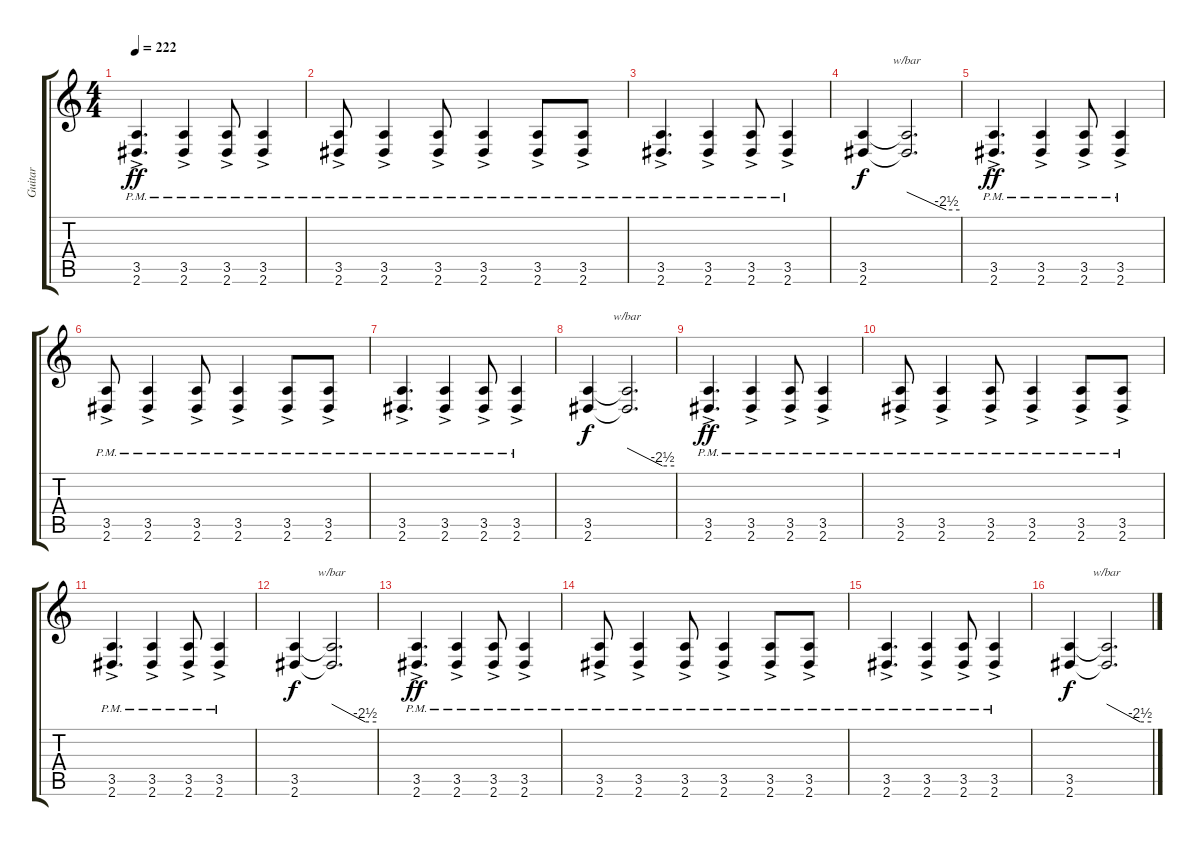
\track ("Guitar" "Guitar") {instrument distortionguitar}
\staff {score tabs}
\tuning (Db4 Ab3 E3 B2 Gb2 Db2) {hide}
\ts (4 4)
\tempo 222
\clef g2
\ks c
(3.5{ac pm} 2.6{ac pm}).4{d dy ff} (3.5{ac pm} 2.6{ac pm}).4 (3.5{ac pm} 2.6{ac pm}).8 (3.5{ac pm} 2.6{ac pm}).4 |
(3.5{ac pm} 2.6{ac pm}).8 (3.5{ac pm} 2.6{ac pm}).4 (3.5{ac pm} 2.6{ac pm}).8 (3.5{ac pm} 2.6{ac pm}).4 (3.5{ac pm} 2.6{ac pm}).8 (3.5{ac pm} 2.6{ac pm}).8 |
(3.5{ac pm} 2.6{ac pm}).4{d} (3.5{ac pm} 2.6{ac pm}).4 (3.5{ac pm} 2.6{ac pm}).8 (3.5{ac pm} 2.6{ac pm}).4 |
(3.5 2.6).4{dy f} (3.5{t} 2.6{t}).2{d tbe (custom default 0 0 45 -10 60 -10)} |
(3.5{ac pm} 2.6{ac pm}).4{d dy ff} (3.5{ac pm} 2.6{ac pm}).4 (3.5{ac pm} 2.6{ac pm}).8 (3.5{ac pm} 2.6{ac pm}).4 |
(3.5{ac pm} 2.6{ac pm}).8 (3.5{ac pm} 2.6{ac pm}).4 (3.5{ac pm} 2.6{ac pm}).8 (3.5{ac pm} 2.6{ac pm}).4 (3.5{ac pm} 2.6{ac pm}).8 (3.5{ac pm} 2.6{ac pm}).8 |
(3.5{ac pm} 2.6{ac pm}).4{d} (3.5{ac pm} 2.6{ac pm}).4 (3.5{ac pm} 2.6{ac pm}).8 (3.5{ac pm} 2.6{ac pm}).4 |
(3.5 2.6).4{dy f} (3.5{t} 2.6{t}).2{d tbe (custom default 0 0 45 -10 60 -10)} |
(3.5{ac pm} 2.6{ac pm}).4{d dy ff} (3.5{ac pm} 2.6{ac pm}).4 (3.5{ac pm} 2.6{ac pm}).8 (3.5{ac pm} 2.6{ac pm}).4 |
(3.5{ac pm} 2.6{ac pm}).8 (3.5{ac pm} 2.6{ac pm}).4 (3.5{ac pm} 2.6{ac pm}).8 (3.5{ac pm} 2.6{ac pm}).4 (3.5{ac pm} 2.6{ac pm}).8 (3.5{ac pm} 2.6{ac pm}).8 |
(3.5{ac pm} 2.6{ac pm}).4{d} (3.5{ac pm} 2.6{ac pm}).4 (3.5{ac pm} 2.6{ac pm}).8 (3.5{ac pm} 2.6{ac pm}).4 |
(3.5 2.6).4{dy f} (3.5{t} 2.6{t}).2{d tbe (custom default 0 0 45 -10 60 -10)} |
(3.5{ac pm} 2.6{ac pm}).4{d dy ff} (3.5{ac pm} 2.6{ac pm}).4 (3.5{ac pm} 2.6{ac pm}).8 (3.5{ac pm} 2.6{ac pm}).4 |
(3.5{ac pm} 2.6{ac pm}).8 (3.5{ac pm} 2.6{ac pm}).4 (3.5{ac pm} 2.6{ac pm}).8 (3.5{ac pm} 2.6{ac pm}).4 (3.5{ac pm} 2.6{ac pm}).8 (3.5{ac pm} 2.6{ac pm}).8 |
(3.5{ac pm} 2.6{ac pm}).4{d} (3.5{ac pm} 2.6{ac pm}).4 (3.5{ac pm} 2.6{ac pm}).8 (3.5{ac pm} 2.6{ac pm}).4 |
(3.5 2.6).4{dy f} (3.5{t} 2.6{t}).2{d tbe (custom default 0 0 45 -10 60 -10)}
